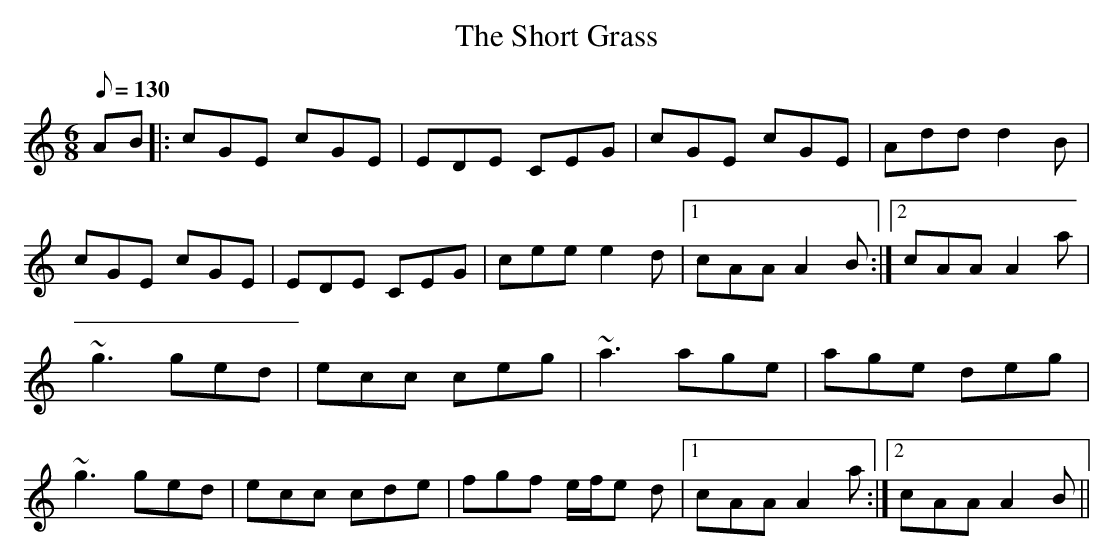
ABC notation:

X:1
T:Short Grass, The
M:6/8
L:1/8
Q:130
K:C
AB|:cGE cGE|EDE CEG|cGE cGE|Add d2 B|
!cGE cGE|EDE CEG|cee e2 d|1cAA A2 B:|2cAA A2a|
!~g3 ged|ecc ceg|~a3 age|age deg|
!~g3 ged|ecc cde|fgf e/f/e d|1cAA A2 a:|2cAA A2 B||
